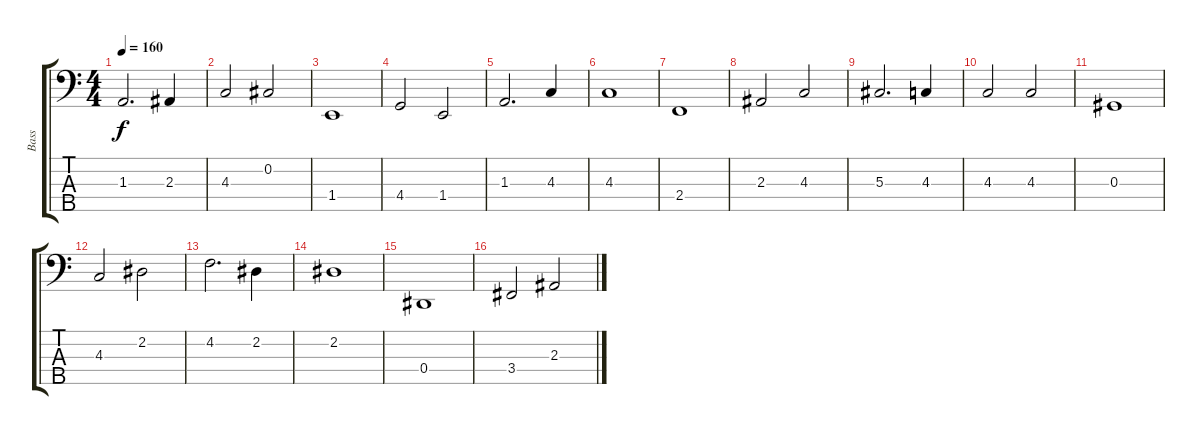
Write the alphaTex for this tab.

\track ("Bass" "Bass") {instrument electricbasspick}
\staff {score tabs}
\tuning (Gb2 Db2 Ab1 Eb1 Bb0) {hide}
\ts (4 4)
\tempo 160
\clef f4
\ks c
1.3.2{d dy f} 2.3.4 |
4.3.2 0.2.2 |
1.4.1 |
4.4.2 1.4.2 |
1.3.2{d} 4.3.4 |
4.3.1 |
2.4.1 |
2.3.2 4.3.2 |
5.3.2{d} 4.3.4 |
4.3.2 4.3.2 |
0.3.1 |
4.3.2 2.2.2 |
4.2.2{d} 2.2.4 |
2.2.1 |
0.4.1 |
3.4.2 2.3.2
